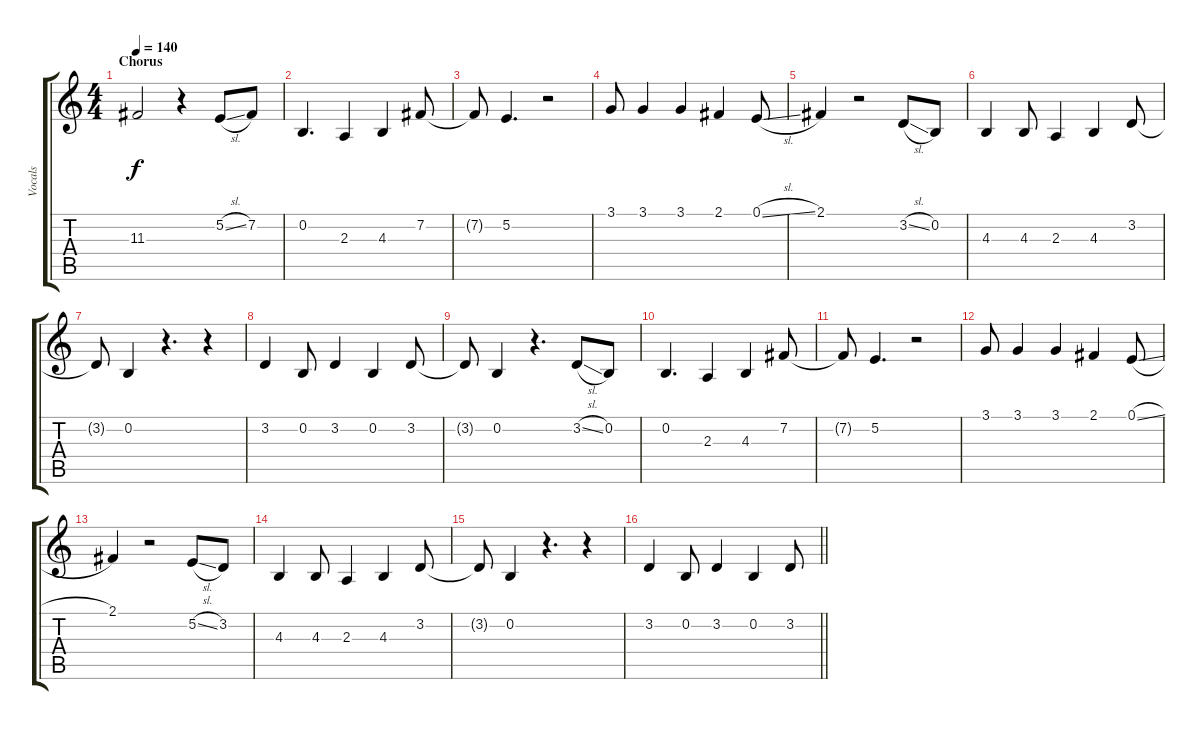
\track ("Vocals" "Vocals") {instrument lead1square}
\staff {score tabs}
\tuning (E4 B3 G3 D3 A2 E2) {hide}
\ts (4 4)
\section ("" "Chorus")
\tempo 140
\clef g2
\ks c
11.3{t}.2{dy f} r.4 5.2{sl}.8 7.2.8 |
0.2.4{d} 2.3.4 4.3.4 7.2.8 |
7.2{t}.8 5.2.4{d} r.2 |
3.1.8 3.1.4 3.1.4 2.1.4 0.1{sl}.8 |
2.1.4 r.2 3.2{sl}.8 0.2.8 |
4.3.4 4.3.8 2.3.4 4.3.4 3.2.8 |
3.2{t}.8 0.2.4 r.4{d} r.4 |
3.2.4 0.2.8 3.2.4 0.2.4 3.2.8 |
3.2{t}.8 0.2.4 r.4{d} 3.2{sl}.8 0.2.8 |
0.2.4{d} 2.3.4 4.3.4 7.2.8 |
7.2{t}.8 5.2.4{d} r.2 |
3.1.8 3.1.4 3.1.4 2.1.4 0.1{sl}.8 |
2.1.4 r.2 5.2{sl}.8 3.2.8 |
4.3.4 4.3.8 2.3.4 4.3.4 3.2.8 |
3.2{t}.8 0.2.4 r.4{d} r.4 |
\barLineRight lightlight
3.2.4 0.2.8 3.2.4 0.2.4 3.2.8
